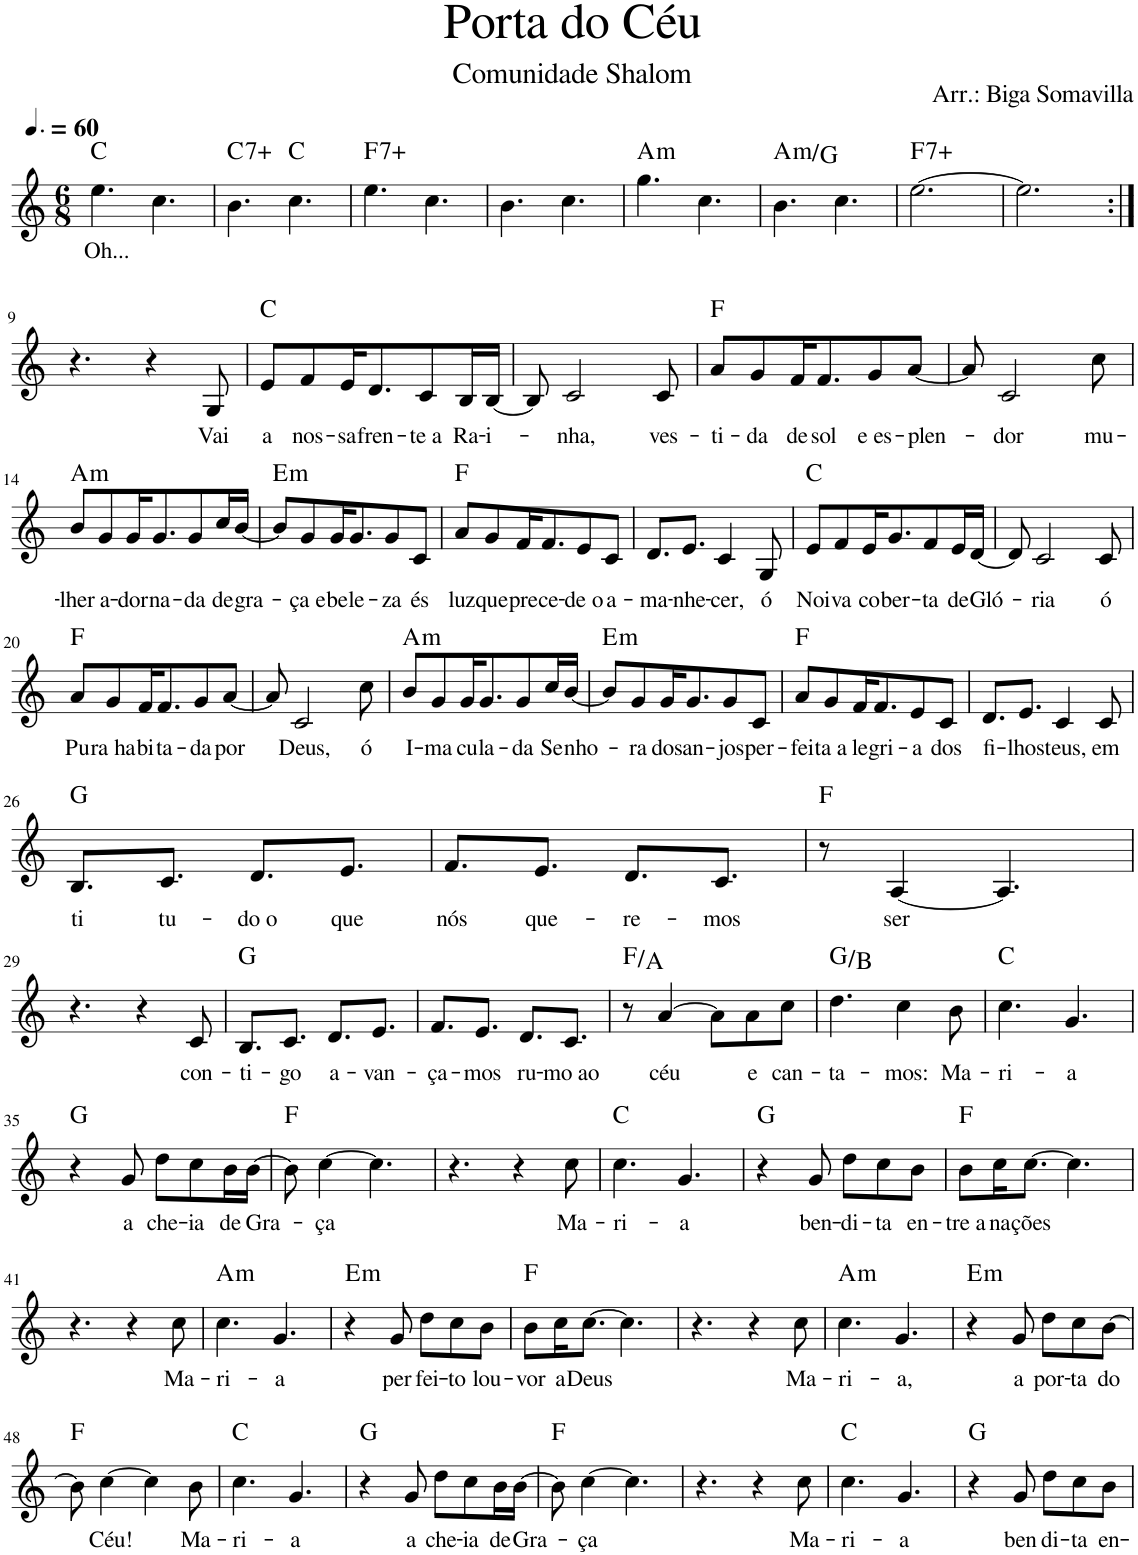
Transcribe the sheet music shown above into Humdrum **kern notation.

**kern	**text	**harte
*part1	*part1	*part1
*staff1	*staff1	*
*I"Voz	*	*
*I'Vo.	*	*
*clefG2	*	*
*k[]	*	*
*M6/8	*	*
*MM90	*	*
=1	=1	=1
!	!LO:LY:b	!
4.ee\	Oh...	C:maj
4.cc\	.	.
=2	=2	=2
!	!	!LO:H:kt=7+
4.bn\	.	C:aug(b7)
4.cc\	.	C:maj
=3	=3	=3
!	!	!LO:H:kt=7+
4.een\	.	F:aug(b7)
4.ccn\	.	.
=4	=4	=4
4.b\	.	.
4.cc\	.	.
=5	=5	=5
!	!	!LO:H:kt=m
4.gg\	.	A:min
4.cc\	.	.
=6	=6	=6
!	!	!LO:H:kt=m
4.b\	.	A:min/b7
4.cc\	.	.
=7	=7	=7
!	!	!LO:H:kt=7+
[2.een\	.	F:aug(b7)
=8	=8	=8
2.ee\]	.	.
!!LO:LB:g=z
=9:|!	=9:|!	=9:|!
4.r	.	.
4r	.	.
!	!LO:LY:b	!
8G/	Vai	.
=10	=10	=10
!	!LO:LY:b	!
8e/L	a	C:maj
!	!LO:LY:b	!
8f/	nos-	.
!	!LO:LY:b	!
16e/K	-sa	.
!	!LO:LY:b	!
8.d/	fren-	.
!	!LO:LY:b	!
8c/	-te a	.
!	!LO:LY:b	!
16B/L	Ra-	.
!	!LO:LY:b	!
[16B/JJ	-i-	.
=11	=11	=11
8B/]	.	.
!	!LO:LY:b	!
2c/	-nha,	.
!	!LO:LY:b	!
8c/	ves-	.
=12	=12	=12
!	!LO:LY:b	!
8a/L	-ti-	F:maj
!	!LO:LY:b	!
8g/	-da	.
!	!LO:LY:b	!
16f/K	de	.
!	!LO:LY:b	!
8.f/	sol	.
!	!LO:LY:b	!
8g/	e es-	.
!	!LO:LY:b	!
[8a/J	-plen-	.
=13	=13	=13
8a/]	.	.
!	!LO:LY:b	!
2c/	-dor	.
!	!LO:LY:b	!
8cc\	mu-	.
!!LO:LB:g=z
=14	=14	=14
!	!LO:LY:b	!LO:H:kt=m
8b/L	-lher	A:min
!	!LO:LY:b	!
8g/	a-	.
!	!LO:LY:b	!
16g/K	-dor-	.
!	!LO:LY:b	!
8.g/	-na-	.
!	!LO:LY:b	!
8g/	-da	.
!	!LO:LY:b	!
16cc/L	de	.
!	!LO:LY:b	!
[16b/JJ	gra-	.
=15	=15	=15
!	!	!LO:H:kt=m
8b/L]	.	E:min
!	!LO:LY:b	!
8g/	-ça e	.
!	!LO:LY:b	!
16g/K	be-	.
!	!LO:LY:b	!
8.g/	-le-	.
!	!LO:LY:b	!
8g/	-za	.
!	!LO:LY:b	!
8c/J	és	.
=16	=16	=16
!	!LO:LY:b	!
8a/L	luz	F:maj
!	!LO:LY:b	!
8g/	que	.
!	!LO:LY:b	!
16f/K	pre-	.
!	!LO:LY:b	!
8.f/	-ce-	.
!	!LO:LY:b	!
8e/	-de o	.
!	!LO:LY:b	!
8c/J	a-	.
=17	=17	=17
!	!LO:LY:b	!
8.d/L	-ma-	.
!	!LO:LY:b	!
8.e/J	-nhe-	.
!	!LO:LY:b	!
4c/	-cer,	.
!	!LO:LY:b	!
8G/	ó	.
=18	=18	=18
!	!LO:LY:b	!
8e/L	Noi-	C:maj
!	!LO:LY:b	!
8f/	-va	.
!	!LO:LY:b	!
16e/K	co-	.
!	!LO:LY:b	!
8.g/	-ber-	.
!	!LO:LY:b	!
8f/	-ta	.
!	!LO:LY:b	!
16e/L	de	.
!	!LO:LY:b	!
[16d/JJ	Gló-	.
=19	=19	=19
8d/]	.	.
!	!LO:LY:b	!
2c/	-ria	.
!	!LO:LY:b	!
8c/	ó	.
!!LO:LB:g=z
=20	=20	=20
!	!LO:LY:b	!
8a/L	Pu-	F:maj
!	!LO:LY:b	!
8g/	-ra ha-	.
!	!LO:LY:b	!
16f/K	-bi-	.
!	!LO:LY:b	!
8.f/	-ta-	.
!	!LO:LY:b	!
8g/	-da	.
!	!LO:LY:b	!
[8a/J	por	.
=21	=21	=21
8a/]	.	.
!	!LO:LY:b	!
2c/	Deus,	.
!	!LO:LY:b	!
8cc\	ó	.
=22	=22	=22
!	!LO:LY:b	!LO:H:kt=m
8b/L	I-	A:min
!	!LO:LY:b	!
8g/	-ma-	.
!	!LO:LY:b	!
16g/K	-cu-	.
!	!LO:LY:b	!
8.g/	-la-	.
!	!LO:LY:b	!
8g/	-da	.
!	!LO:LY:b	!
16cc/L	Se-	.
!	!LO:LY:b	!
[16b/JJ	-nho-	.
=23	=23	=23
!	!	!LO:H:kt=m
8b/L]	.	E:min
!	!LO:LY:b	!
8g/	-ra	.
!	!LO:LY:b	!
16g/K	dos	.
!	!LO:LY:b	!
8.g/	an-	.
!	!LO:LY:b	!
8g/	-jos	.
!	!LO:LY:b	!
8c/J	per-	.
=24	=24	=24
!	!LO:LY:b	!
8a/L	-fei-	F:maj
!	!LO:LY:b	!
8g/	-ta a-	.
!	!LO:LY:b	!
16f/K	-le-	.
!	!LO:LY:b	!
8.f/	-gri-	.
!	!LO:LY:b	!
8e/	-a	.
!	!LO:LY:b	!
8c/J	dos	.
=25	=25	=25
!	!LO:LY:b	!
8.d/L	fi-	.
!	!LO:LY:b	!
8.e/J	-lhos	.
!	!LO:LY:b	!
4c/	teus,	.
!	!LO:LY:b	!
8c/	em	.
!!LO:LB:g=z
=26	=26	=26
!	!LO:LY:b	!
8.B/L	ti	G:maj
!	!LO:LY:b	!
8.c/J	tu-	.
!	!LO:LY:b	!
8.d/L	-do o	.
!	!LO:LY:b	!
8.e/J	que	.
=27	=27	=27
!	!LO:LY:b	!
8.f/L	nós	.
!	!LO:LY:b	!
8.e/J	que-	.
!	!LO:LY:b	!
8.d/L	-re-	.
!	!LO:LY:b	!
8.c/J	-mos	.
=28	=28	=28
8r	.	F:maj
!	!LO:LY:b	!
[4A/	ser	.
4.A/]	.	.
!!LO:LB:g=z
=29	=29	=29
4.r	.	.
4r	.	.
!	!LO:LY:b	!
8c/	con-	.
=30	=30	=30
!	!LO:LY:b	!
8.B/L	-ti-	G:maj
!	!LO:LY:b	!
8.c/J	-go	.
!	!LO:LY:b	!
8.d/L	a-	.
!	!LO:LY:b	!
8.e/J	-van-	.
=31	=31	=31
!	!LO:LY:b	!
8.f/L	-ça-	.
!	!LO:LY:b	!
8.e/J	-mos	.
!	!LO:LY:b	!
8.d/L	ru-	.
!	!LO:LY:b	!
8.c/J	-mo ao	.
=32	=32	=32
8r	.	F:maj/3
!	!LO:LY:b	!
[4a/	céu	.
8a\L]	.	.
!	!LO:LY:b	!
8a\	e	.
!	!LO:LY:b	!
8cc\J	can-	.
=33	=33	=33
!	!LO:LY:b	!
4.dd\	-ta-	G:maj/3
!	!LO:LY:b	!
4cc\	-mos:	.
!	!LO:LY:b	!
8b\	Ma-	.
=34	=34	=34
!	!LO:LY:b	!
4.cc\	-ri-	C:maj
!	!LO:LY:b	!
4.g/	-a	.
!!LO:LB:g=z
=35	=35	=35
4r	.	G:maj
!	!LO:LY:b	!
8g/	a	.
!	!LO:LY:b	!
8dd\L	che-	.
!	!LO:LY:b	!
8cc\	-ia	.
!	!LO:LY:b	!
16b\L	de	.
!	!LO:LY:b	!
[16b\JJ	Gra-	.
=36	=36	=36
8b\]	.	F:maj
!	!LO:LY:b	!
[4cc\	-ça	.
4.cc\]	.	.
=37	=37	=37
4.r	.	.
4r	.	.
!	!LO:LY:b	!
8cc\	Ma-	.
=38	=38	=38
!	!LO:LY:b	!
4.cc\	-ri-	C:maj
!	!LO:LY:b	!
4.g/	-a	.
=39	=39	=39
4r	.	G:maj
!	!LO:LY:b	!
8g/	ben-	.
!	!LO:LY:b	!
8dd\L	-di-	.
!	!LO:LY:b	!
8cc\	-ta	.
!	!LO:LY:b	!
8b\J	en-	.
=40	=40	=40
!	!LO:LY:b	!
8b\L	-tre a	F:maj
!	!LO:LY:b	!
16cc\K	na-	.
!	!LO:LY:b	!
[8.cc\J	-ções	.
4.cc\]	.	.
!!LO:LB:g=z
=41	=41	=41
4.r	.	.
4r	.	.
!	!LO:LY:b	!
8cc\	Ma-	.
=42	=42	=42
!	!LO:LY:b	!LO:H:kt=m
4.cc\	-ri-	A:min
!	!LO:LY:b	!
4.g/	-a	.
=43	=43	=43
!	!	!LO:H:kt=m
4r	.	E:min
!	!LO:LY:b	!
8g/	per-	.
!	!LO:LY:b	!
8dd\L	-fei-	.
!	!LO:LY:b	!
8cc\	-to	.
!	!LO:LY:b	!
8b\J	lou-	.
=44	=44	=44
!	!LO:LY:b	!
8b\L	-vor	F:maj
!	!LO:LY:b	!
16cc\K	a	.
!	!LO:LY:b	!
[8.cc\J	Deus	.
4.cc\]	.	.
=45	=45	=45
4.r	.	.
4r	.	.
!	!LO:LY:b	!
8cc\	Ma-	.
=46	=46	=46
!	!LO:LY:b	!LO:H:kt=m
4.cc\	-ri-	A:min
!	!LO:LY:b	!
4.g/	-a,	.
=47	=47	=47
!	!	!LO:H:kt=m
4r	.	E:min
!	!LO:LY:b	!
8g/	a	.
!	!LO:LY:b	!
8dd\L	por-	.
!	!LO:LY:b	!
8cc\	-ta	.
!	!LO:LY:b	!
[8b\J	do	.
!!LO:LB:g=z
=48	=48	=48
8b\]	.	F:maj
!	!LO:LY:b	!
[4cc\	Céu!	.
4cc\]	.	.
!	!LO:LY:b	!
8b\	Ma-	.
=49	=49	=49
!	!LO:LY:b	!
4.cc\	-ri-	C:maj
!	!LO:LY:b	!
4.g/	-a	.
=50	=50	=50
4r	.	G:maj
!	!LO:LY:b	!
8g/	a	.
!	!LO:LY:b	!
8dd\L	che-	.
!	!LO:LY:b	!
8cc\	-ia	.
!	!LO:LY:b	!
16b\L	de	.
!	!LO:LY:b	!
[16b\JJ	Gra-	.
=51	=51	=51
8b\]	.	F:maj
!	!LO:LY:b	!
[4cc\	-ça	.
4.cc\]	.	.
=52	=52	=52
4.r	.	.
4r	.	.
!	!LO:LY:b	!
8cc\	Ma-	.
=53	=53	=53
!	!LO:LY:b	!
4.cc\	-ri-	C:maj
!	!LO:LY:b	!
4.g/	-a	.
=54	=54	=54
4r	.	G:maj
!	!LO:LY:b	!
8g/	ben-	.
!	!LO:LY:b	!
8dd\L	-di-	.
!	!LO:LY:b	!
8cc\	-ta	.
!	!LO:LY:b	!
8b\J	en-	.
=	=	=
*-	*-	*-
